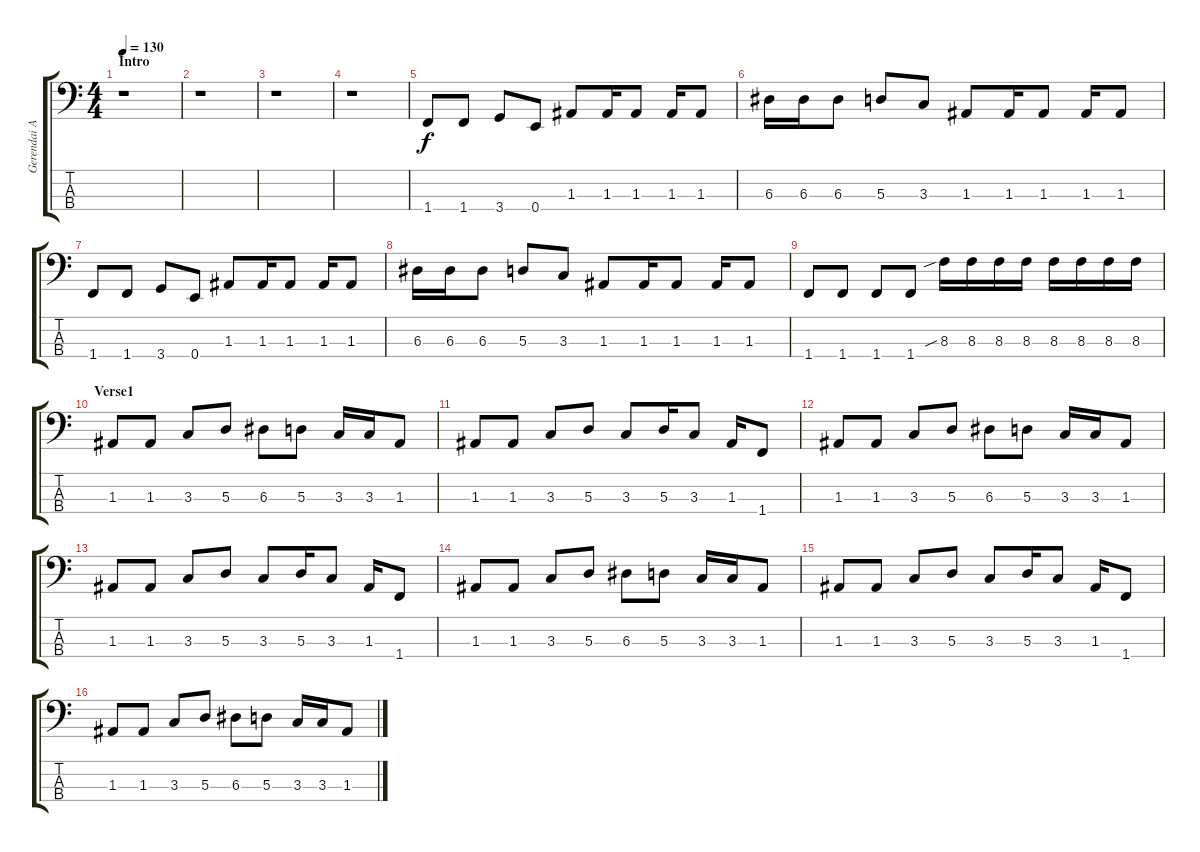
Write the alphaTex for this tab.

\track ("Gerendai Attila" "Gerendai A") {instrument electricbasspick}
\staff {score tabs}
\tuning (G2 D2 A1 E1) {hide}
\ts (4 4)
\section ("" "Intro")
\tempo 130
\clef f4
\ks c
r.1{dy f instrument electricbasspick} |
r.1 |
r.1 |
r.1 |
1.4.8 1.4.8 3.4.8 0.4.8 1.3.8 1.3.16 1.3.8 1.3.16 1.3.8 |
6.3.16 6.3.16 6.3.8 5.3.8 3.3.8 1.3.8 1.3.16 1.3.8 1.3.16 1.3.8 |
1.4.8 1.4.8 3.4.8 0.4.8 1.3.8 1.3.16 1.3.8 1.3.16 1.3.8 |
6.3.16 6.3.16 6.3.8 5.3.8 3.3.8 1.3.8 1.3.16 1.3.8 1.3.16 1.3.8 |
1.4.8 1.4.8 1.4.8 1.4.8 8.3{sib}.16 8.3.16 8.3.16 8.3.16 8.3.16 8.3.16 8.3.16 8.3.16 |
\section ("" "Verse1")
1.3.8 1.3.8 3.3.8 5.3.8 6.3.8 5.3.8 3.3.16 3.3.16 1.3.8 |
1.3.8 1.3.8 3.3.8 5.3.8 3.3.8 5.3.16 3.3.8 1.3.16 1.4.8 |
1.3.8 1.3.8 3.3.8 5.3.8 6.3.8 5.3.8 3.3.16 3.3.16 1.3.8 |
1.3.8 1.3.8 3.3.8 5.3.8 3.3.8 5.3.16 3.3.8 1.3.16 1.4.8 |
1.3.8 1.3.8 3.3.8 5.3.8 6.3.8 5.3.8 3.3.16 3.3.16 1.3.8 |
1.3.8 1.3.8 3.3.8 5.3.8 3.3.8 5.3.16 3.3.8 1.3.16 1.4.8 |
1.3.8 1.3.8 3.3.8 5.3.8 6.3.8 5.3.8 3.3.16 3.3.16 1.3.8
